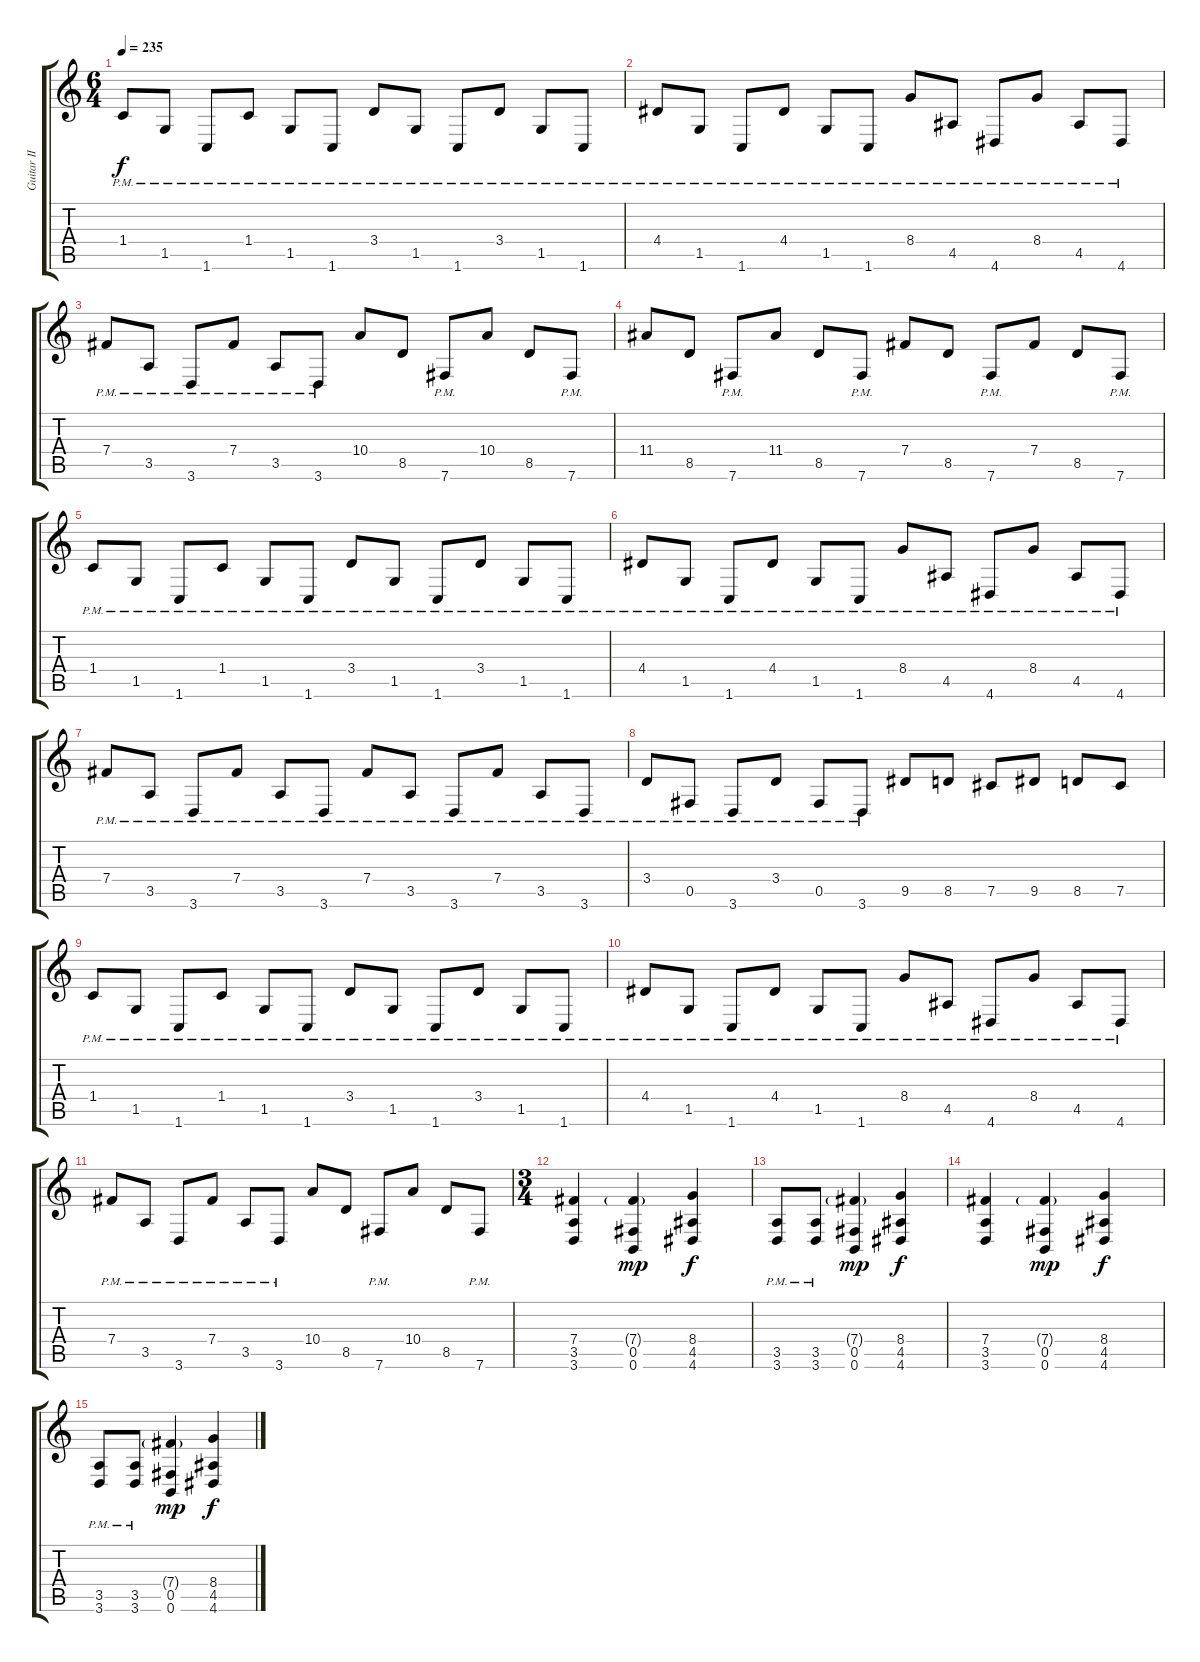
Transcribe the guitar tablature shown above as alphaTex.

\track ("Guitar II" "Guitar II") {instrument distortionguitar}
\staff {score tabs}
\tuning (Db4 Ab3 E3 B2 Gb2 B1) {hide}
\ts (6 4)
\tempo 235
\clef g2
\ks c
1.4{pm}.8{dy f} 1.5{pm}.8 1.6{pm}.8 1.4{pm}.8 1.5{pm}.8 1.6{pm}.8 3.4{pm}.8 1.5{pm}.8 1.6{pm}.8 3.4{pm}.8 1.5{pm}.8 1.6{pm}.8 |
4.4{pm}.8 1.5{pm}.8 1.6{pm}.8 4.4{pm}.8 1.5{pm}.8 1.6{pm}.8 8.4{pm}.8 4.5{pm}.8 4.6{pm}.8 8.4{pm}.8 4.5{pm}.8 4.6{pm}.8 |
7.4{pm}.8 3.5{pm}.8 3.6{pm}.8 7.4{pm}.8 3.5{pm}.8 3.6{pm}.8 10.4.8 8.5.8 7.6{pm}.8 10.4.8 8.5.8 7.6{pm}.8 |
11.4.8 8.5.8 7.6{pm}.8 11.4.8 8.5.8 7.6{pm}.8 7.4.8 8.5.8 7.6{pm}.8 7.4.8 8.5.8 7.6{pm}.8 |
1.4{pm}.8 1.5{pm}.8 1.6{pm}.8 1.4{pm}.8 1.5{pm}.8 1.6{pm}.8 3.4{pm}.8 1.5{pm}.8 1.6{pm}.8 3.4{pm}.8 1.5{pm}.8 1.6{pm}.8 |
4.4{pm}.8 1.5{pm}.8 1.6{pm}.8 4.4{pm}.8 1.5{pm}.8 1.6{pm}.8 8.4{pm}.8 4.5{pm}.8 4.6{pm}.8 8.4{pm}.8 4.5{pm}.8 4.6{pm}.8 |
7.4{pm}.8 3.5{pm}.8 3.6{pm}.8 7.4{pm}.8 3.5{pm}.8 3.6{pm}.8 7.4{pm}.8 3.5{pm}.8 3.6{pm}.8 7.4{pm}.8 3.5{pm}.8 3.6{pm}.8 |
3.4{pm}.8 0.5{pm}.8 3.6{pm}.8 3.4{pm}.8 0.5{pm}.8 3.6{pm}.8 9.5.8 8.5.8 7.5.8 9.5.8 8.5.8 7.5.8 |
1.4{pm}.8 1.5{pm}.8 1.6{pm}.8 1.4{pm}.8 1.5{pm}.8 1.6{pm}.8 3.4{pm}.8 1.5{pm}.8 1.6{pm}.8 3.4{pm}.8 1.5{pm}.8 1.6{pm}.8 |
4.4{pm}.8 1.5{pm}.8 1.6{pm}.8 4.4{pm}.8 1.5{pm}.8 1.6{pm}.8 8.4{pm}.8 4.5{pm}.8 4.6{pm}.8 8.4{pm}.8 4.5{pm}.8 4.6{pm}.8 |
7.4{pm}.8 3.5{pm}.8 3.6{pm}.8 7.4{pm}.8 3.5{pm}.8 3.6{pm}.8 10.4.8 8.5.8 7.6{pm}.8 10.4.8 8.5.8 7.6{pm}.8 |
\ts (3 4)
(7.4 3.5 3.6).4 (7.4{g} 0.5 0.6).4{dy mp} (8.4 4.5 4.6).4{dy f} |
(3.5{pm} 3.6{pm}).8 (3.5{pm} 3.6{pm}).8 (7.4{g} 0.5 0.6).4{dy mp} (8.4 4.5 4.6).4{dy f} |
(7.4 3.5 3.6).4 (7.4{g} 0.5 0.6).4{dy mp} (8.4 4.5 4.6).4{dy f} |
(3.5{pm} 3.6{pm}).8 (3.5{pm} 3.6{pm}).8 (7.4{g} 0.5 0.6).4{dy mp} (8.4 4.5 4.6).4{dy f}
